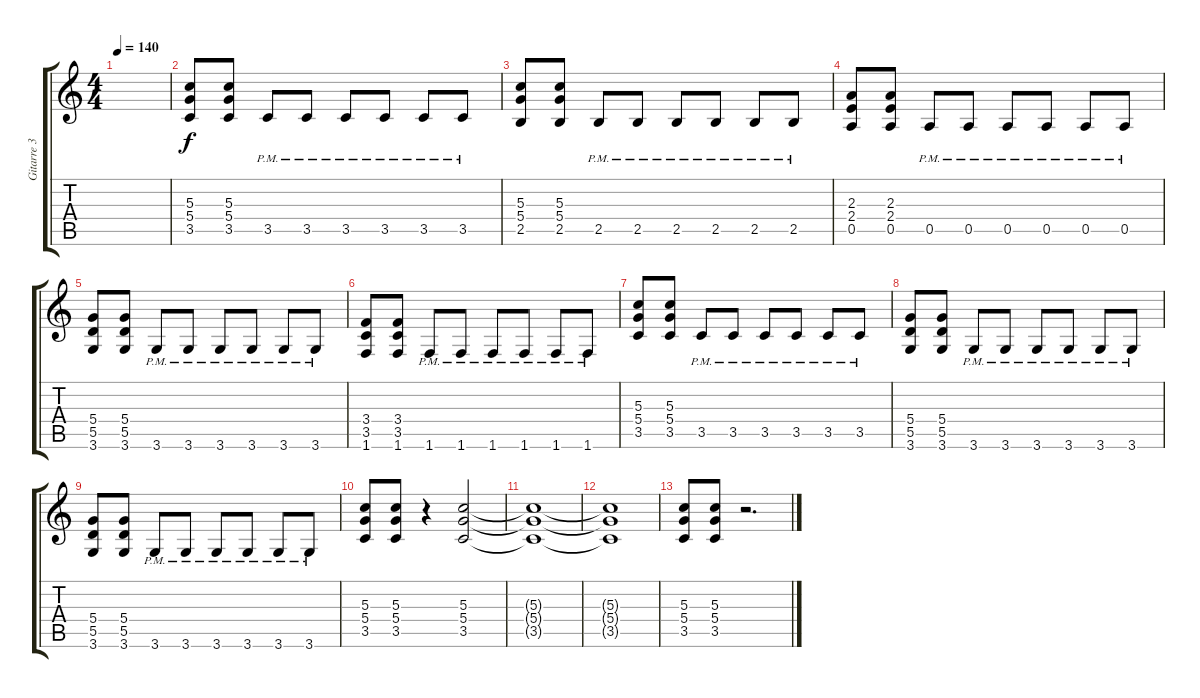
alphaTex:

\track ("Gitarre 3" "Gitarre 3") {instrument distortionguitar}
\staff {score tabs}
\tuning (E4 B3 G3 D3 A2 E2) {hide}
\ts (4 4)
\tempo 140
\clef g2
\ks c
|
(5.3 5.4 3.5).8 (5.3 5.4 3.5).8 3.5{pm}.8 3.5{pm}.8 3.5{pm}.8 3.5{pm}.8 3.5{pm}.8 3.5{pm}.8 |
(5.3 5.4 2.5).8 (5.3 5.4 2.5).8 2.5{pm}.8 2.5{pm}.8 2.5{pm}.8 2.5{pm}.8 2.5{pm}.8 2.5{pm}.8 |
(2.3 2.4 0.5).8 (2.3 2.4 0.5).8 0.5{pm}.8 0.5{pm}.8 0.5{pm}.8 0.5{pm}.8 0.5{pm}.8 0.5{pm}.8 |
(5.4 5.5 3.6).8 (5.4 5.5 3.6).8 3.6{pm}.8 3.6{pm}.8 3.6{pm}.8 3.6{pm}.8 3.6{pm}.8 3.6{pm}.8 |
(3.4 3.5 1.6).8 (3.4 3.5 1.6).8 1.6{pm}.8 1.6{pm}.8 1.6{pm}.8 1.6{pm}.8 1.6{pm}.8 1.6{pm}.8 |
(5.3 5.4 3.5).8 (5.3 5.4 3.5).8 3.5{pm}.8 3.5{pm}.8 3.5{pm}.8 3.5{pm}.8 3.5{pm}.8 3.5{pm}.8 |
(5.4 5.5 3.6).8 (5.4 5.5 3.6).8 3.6{pm}.8 3.6{pm}.8 3.6{pm}.8 3.6{pm}.8 3.6{pm}.8 3.6{pm}.8 |
(5.4 5.5 3.6).8 (5.4 5.5 3.6).8 3.6{pm}.8 3.6{pm}.8 3.6{pm}.8 3.6{pm}.8 3.6{pm}.8 3.6{pm}.8 |
(5.3 5.4 3.5).8 (5.3 5.4 3.5).8 r.4 (5.3 5.4 3.5).2 |
(5.3{t} 5.4{t} 3.5{t}).1 |
(5.3{t} 5.4{t} 3.5{t}).1 |
(5.3 5.4 3.5).8 (5.3 5.4 3.5).8 r.2{d}
